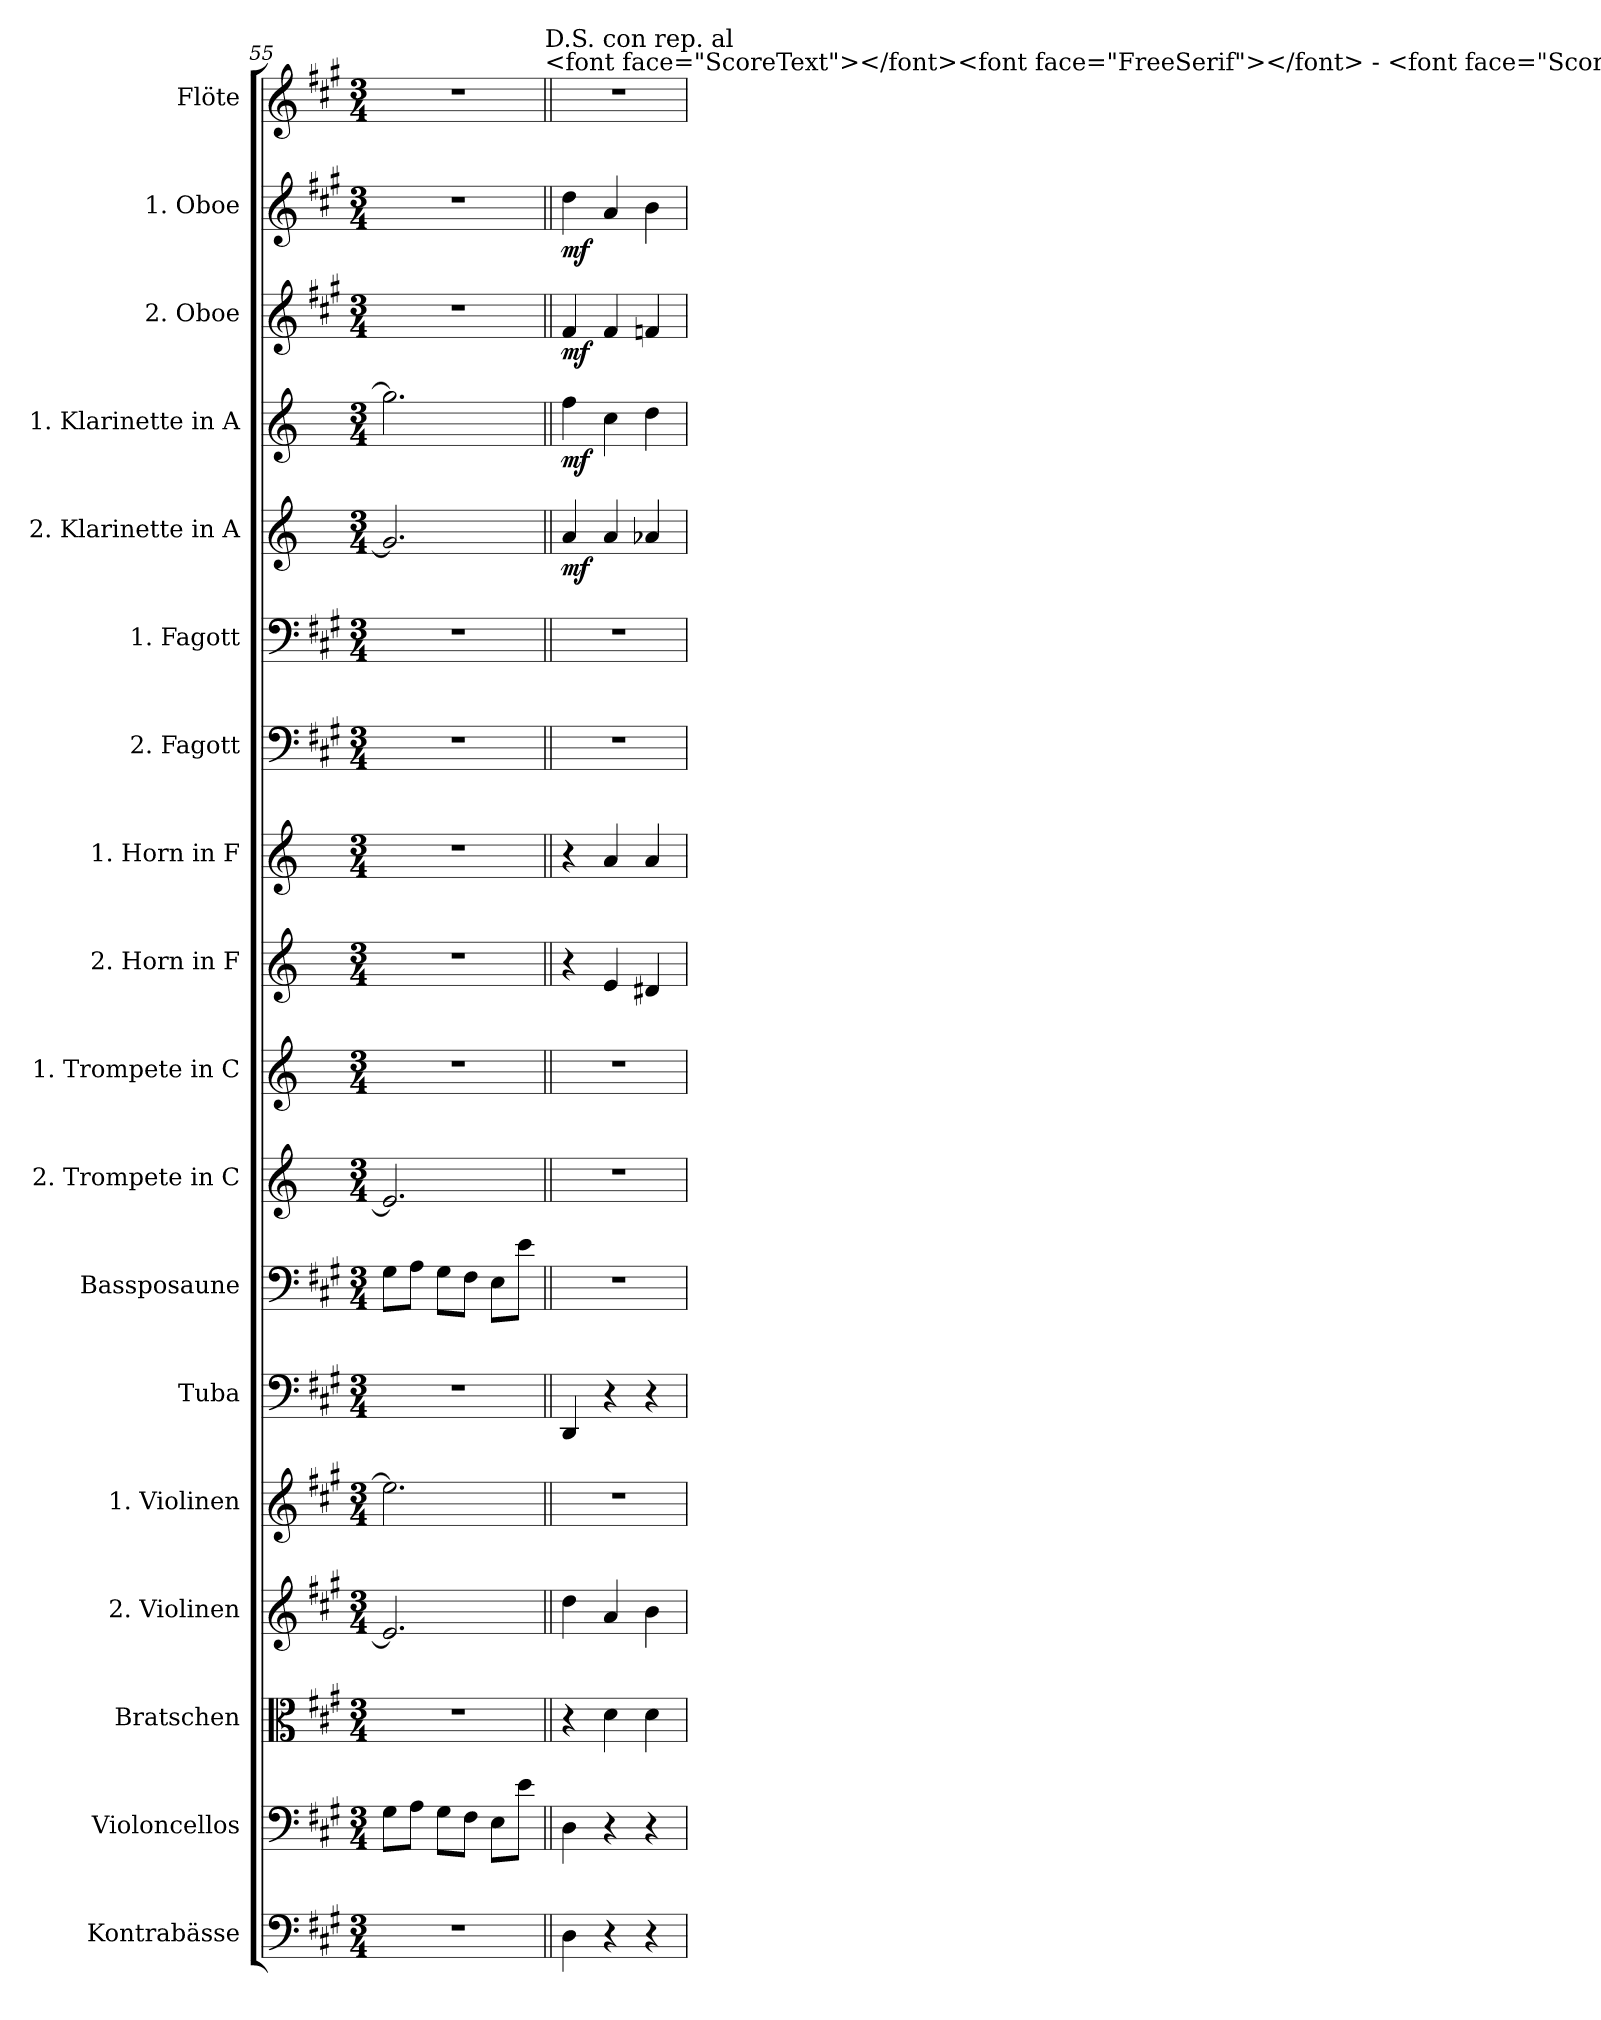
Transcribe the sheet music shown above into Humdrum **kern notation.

**kern	**kern	**kern	**kern	**kern	**kern	**kern	**kern	**kern	**kern	**kern	**kern	**kern	**kern	**dynam	**kern	**dynam	**kern	**dynam	**kern	**dynam	**kern
*part18	*part17	*part16	*part15	*part14	*part13	*part12	*part11	*part10	*part9	*part8	*part7	*part6	*part5	*part5	*part4	*part4	*part3	*part3	*part2	*part2	*part1
*staff18	*staff17	*staff16	*staff15	*staff14	*staff13	*staff12	*staff11	*staff10	*staff9	*staff8	*staff7	*staff6	*staff5	*staff5	*staff4	*staff4	*staff3	*staff3	*staff2	*staff2	*staff1
*I"Kontrabässe	*I"Violoncellos	*I"Bratschen	*I"2. Violinen	*I"1. Violinen	*I"Tuba	*I"Bassposaune	*I"2. Trompete in C	*I"1. Trompete in C	*I"2. Horn in F	*I"1. Horn in F	*I"2. Fagott	*I"1. Fagott	*I"2. Klarinette in A	*	*I"1. Klarinette in A	*	*I"2. Oboe	*	*I"1. Oboe	*	*I"Flöte
*I'Kbs.	*I'Vcs.	*I'Bran.	*I'2. Vln.	*I'1. Vln.	*I'Tba.	*I'B.psn.	*	*	*	*	*I'2. Fgt.	*I'1. Fgt.	*	*	*	*	*I'2. Ob.	*	*I'1. Ob.	*	*I'Fl.
*clefF4	*clefF4	*clefC3	*clefG2	*clefG2	*clefF4	*clefF4	*clefG2	*clefG2	*clefG2	*clefG2	*clefF4	*clefF4	*clefG2	*	*clefG2	*	*clefG2	*	*clefG2	*	*clefG2
*ITrd7c12	*	*	*	*	*	*	*	*	*ITrd4c7	*ITrd4c7	*	*	*ITrd2c3	*	*ITrd2c3	*	*	*	*	*	*
*k[f#c#g#]	*k[f#c#g#]	*k[f#c#g#]	*k[f#c#g#]	*k[f#c#g#]	*k[f#c#g#]	*k[f#c#g#]	*k[]	*k[]	*k[b-]	*k[b-]	*k[f#c#g#]	*k[f#c#g#]	*k[f#c#g#]	*	*k[f#c#g#]	*	*k[f#c#g#]	*	*k[f#c#g#]	*	*k[f#c#g#]
*M3/4	*M3/4	*M3/4	*M3/4	*M3/4	*M3/4	*M3/4	*M3/4	*M3/4	*M3/4	*M3/4	*M3/4	*M3/4	*M3/4	*	*M3/4	*	*M3/4	*	*M3/4	*	*M3/4
=55	=55	=55	=55	=55	=55	=55	=55	=55	=55	=55	=55	=55	=55	=55	=55	=55	=55	=55	=55	=55	=55
2.r	8G#\L	2.r	2.e/]	2.ee\]	2.r	8G#\L	2.e/]	2.r	2.r	2.r	2.r	2.r	2.e/]	.	2.ee\]	.	2.r	.	2.r	.	2.r
.	8A\J	.	.	.	.	8A\J	.	.	.	.	.	.	.	.	.	.	.	.	.	.	.
.	8G#\L	.	.	.	.	8G#\L	.	.	.	.	.	.	.	.	.	.	.	.	.	.	.
.	8F#\J	.	.	.	.	8F#\J	.	.	.	.	.	.	.	.	.	.	.	.	.	.	.
.	8E\L	.	.	.	.	8E\L	.	.	.	.	.	.	.	.	.	.	.	.	.	.	.
.	8e\J	.	.	.	.	8e\J	.	.	.	.	.	.	.	.	.	.	.	.	.	.	.
!	!	!	!	!	!	!	!	!	!	!	!	!	!	!	!	!	!	!	!	!	!LO:TX:a:t=D.S. con rep. al\n<font face="ScoreText"></font><font face="FreeSerif"></font> - <font face="ScoreText"></font><font face="FreeSerif"></font> poi Trio
!!LO:PB:g=z
=56||	=56||	=56||	=56||	=56||	=56||	=56||	=56||	=56||	=56||	=56||	=56||	=56||	=56||	=56||	=56||	=56||	=56||	=56||	=56||	=56||	=56||
!	!	!	!	!	!	!	!	!	!	!	!	!	!	!LO:DY:b	!	!LO:DY:b	!	!LO:DY:b	!	!LO:DY:b	!
4DD\	4D\	4r	4dd\	2.r	4DD/	2.r	2.r	2.r	4r	4r	2.r	2.r	4f#/	mf	4dd\	mf	4f#/	mf	4dd\	mf	2.r
4r	4r	4d\	4a/	.	4r	.	.	.	4A/	4d/	.	.	4f#/	.	4a\	.	4f#/	.	4a/	.	.
4r	4r	4d\	4b\	.	4r	.	.	.	4G#X/	4d/	.	.	4fn/	.	4b\	.	4fn/	.	4b\	.	.
=	=	=	=	=	=	=	=	=	=	=	=	=	=	=	=	=	=	=	=	=	=
*-	*-	*-	*-	*-	*-	*-	*-	*-	*-	*-	*-	*-	*-	*-	*-	*-	*-	*-	*-	*-	*-
